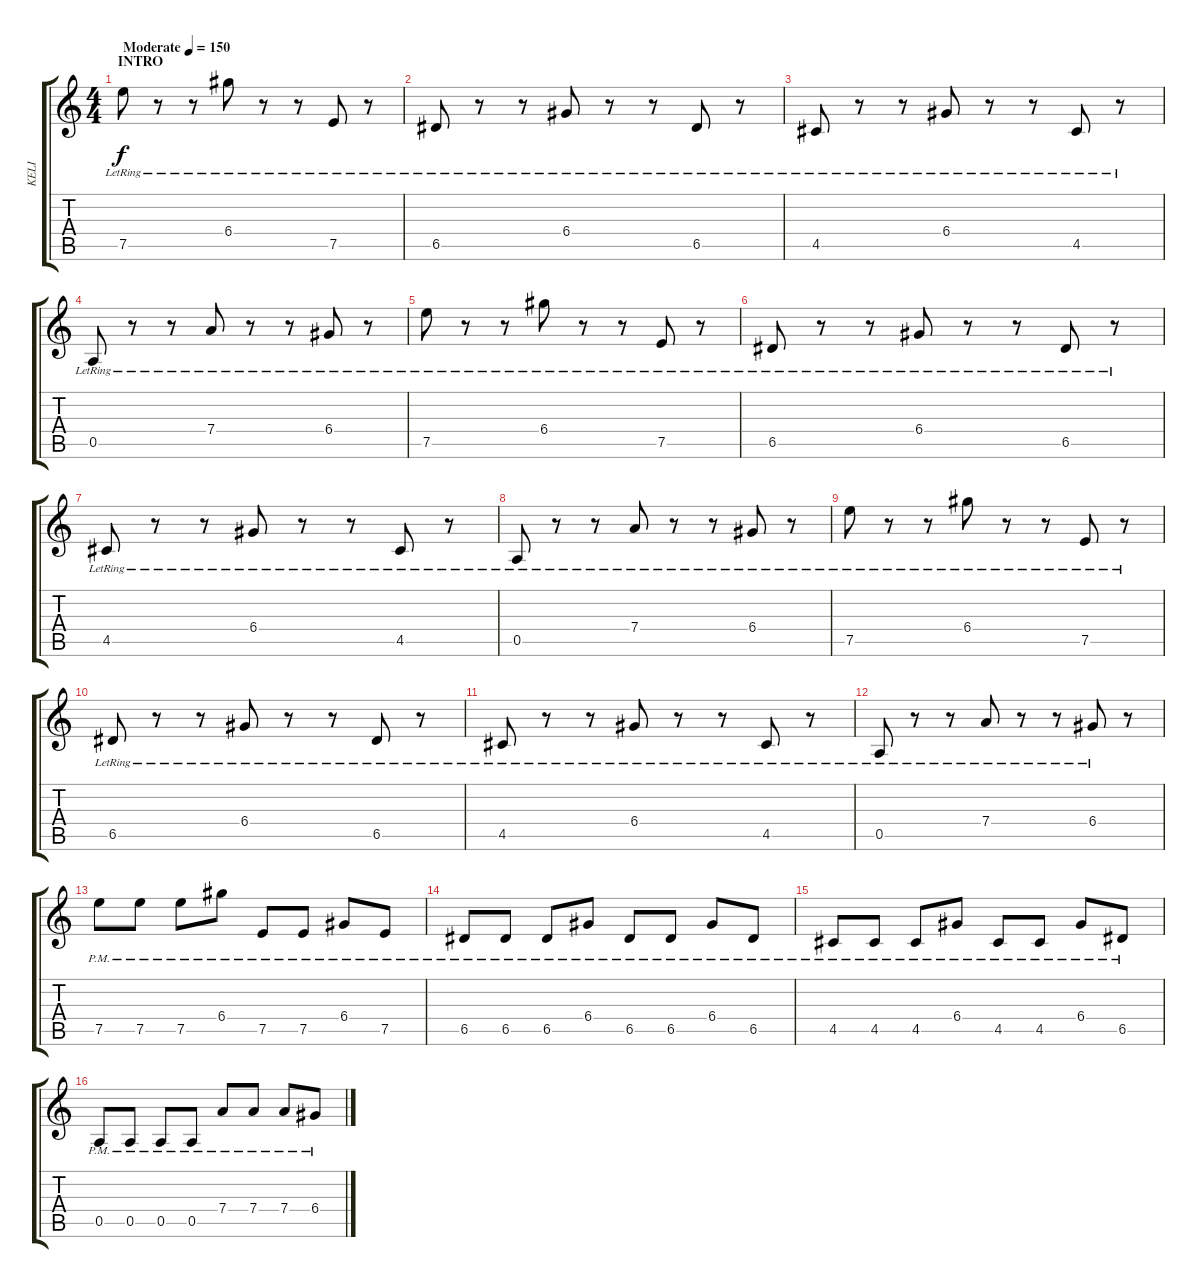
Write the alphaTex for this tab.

\track ("KELI" "KELI") {instrument distortionguitar}
\staff {score tabs}
\tuning (E4 B3 G3 D3 A2 E2) {hide}
\ts (4 4)
\section ("" "INTRO")
\tempo (150 "Moderate")
\clef g2
\ks c
7.5{lr}.8{ot 8vb dy f instrument distortionguitar} r.8{ot 8vb} r.8{ot 8vb} 6.4{lr}.8{ot 8vb} r.8 r.8 7.5{lr}.8 r.8 |
6.5{lr}.8 r.8 r.8 6.4{lr}.8 r.8 r.8 6.5{lr}.8 r.8 |
4.5{lr}.8 r.8 r.8 6.4{lr}.8 r.8 r.8 4.5{lr}.8 r.8 |
0.5{lr}.8 r.8 r.8 7.4{lr}.8 r.8 r.8 6.4{lr}.8 r.8 |
7.5{lr}.8{ot 8vb} r.8{ot 8vb} r.8{ot 8vb} 6.4{lr}.8{ot 8vb} r.8 r.8 7.5{lr}.8 r.8 |
6.5{lr}.8 r.8 r.8 6.4{lr}.8 r.8 r.8 6.5{lr}.8 r.8 |
4.5{lr}.8 r.8 r.8 6.4{lr}.8 r.8 r.8 4.5{lr}.8 r.8 |
0.5{lr}.8 r.8 r.8 7.4{lr}.8 r.8 r.8 6.4{lr}.8 r.8 |
7.5{lr}.8{ot 8vb} r.8{ot 8vb} r.8{ot 8vb} 6.4{lr}.8{ot 8vb} r.8 r.8 7.5{lr}.8 r.8 |
6.5{lr}.8 r.8 r.8 6.4{lr}.8 r.8 r.8 6.5{lr}.8 r.8 |
4.5{lr}.8 r.8 r.8 6.4{lr}.8 r.8 r.8 4.5{lr}.8 r.8 |
0.5{lr}.8 r.8 r.8 7.4{lr}.8 r.8 r.8 6.4{lr}.8 r.8 |
7.5{pm}.8{ot 8vb} 7.5{pm}.8{ot 8vb} 7.5{pm}.8{ot 8vb} 6.4{pm}.8{ot 8vb} 7.5{pm}.8 7.5{pm}.8 6.4{pm}.8 7.5{pm}.8 |
6.5{pm}.8 6.5{pm}.8 6.5{pm}.8 6.4{pm}.8 6.5{pm}.8 6.5{pm}.8 6.4{pm}.8 6.5{pm}.8 |
4.5{pm}.8 4.5{pm}.8 4.5{pm}.8 6.4{pm}.8 4.5{pm}.8 4.5{pm}.8 6.4{pm}.8 6.5{pm}.8 |
0.5{pm}.8 0.5{pm}.8 0.5{pm}.8 0.5{pm}.8 7.4{pm}.8 7.4{pm}.8 7.4{pm}.8 6.4{pm}.8
